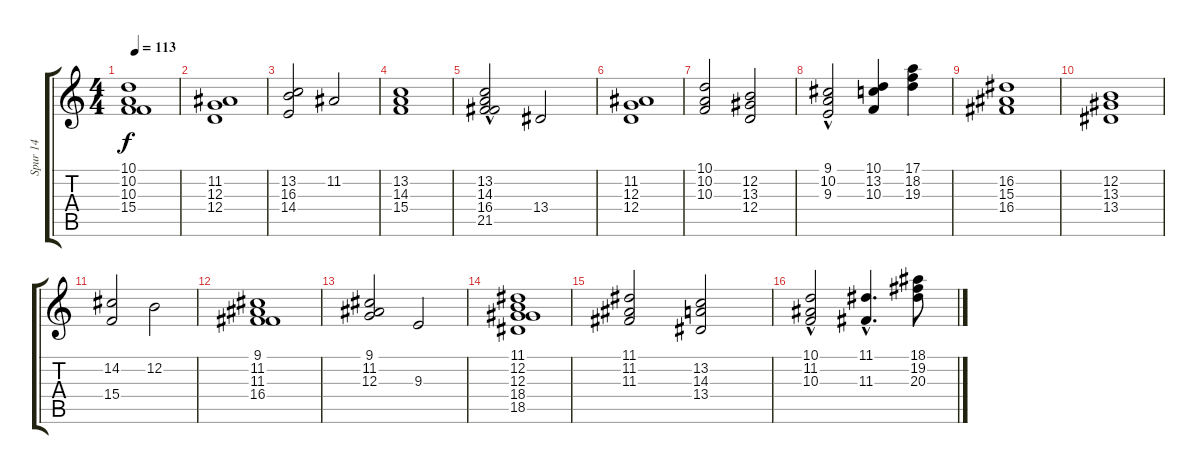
\track ("Spur 14" "Spur 14") {instrument drawbarorgan}
\staff {score tabs}
\tuning (E4 B3 G3 D3 A2 E2) {hide}
\ts (4 4)
\tempo 113
\clef g2
\ks c
(10.1 10.2 10.3 15.4).1{dy f} |
(11.2 12.3 12.4).1 |
(13.2 16.3 14.4).2 11.2.2 |
(13.2 14.3 15.4).1 |
(13.2 14.3 16.4{hac} 21.5{hac}).2 13.4.2 |
(11.2 12.3 12.4).1 |
(10.1 10.2 10.3).2 (12.2 13.3 12.4).2 |
(9.1 10.2{hac} 9.3).2 (10.1 13.2 10.3).4 (17.1 18.2 19.3).4 |
(16.2 15.3 16.4).1 |
(12.2 13.3 13.4).1 |
(14.2 15.4).2 12.2.2 |
(9.1 11.2 11.3 16.4).1 |
(9.1 11.2 12.3).2 9.3.2 |
(11.1 12.2 12.3 18.4 18.5).1 |
(11.1 11.2 11.3).2 (13.2 14.3 13.4).2 |
(10.1 11.2{hac} 10.3).2 (11.1{hac} 11.3{hac}).4{d} (18.1 19.2 20.3).8
